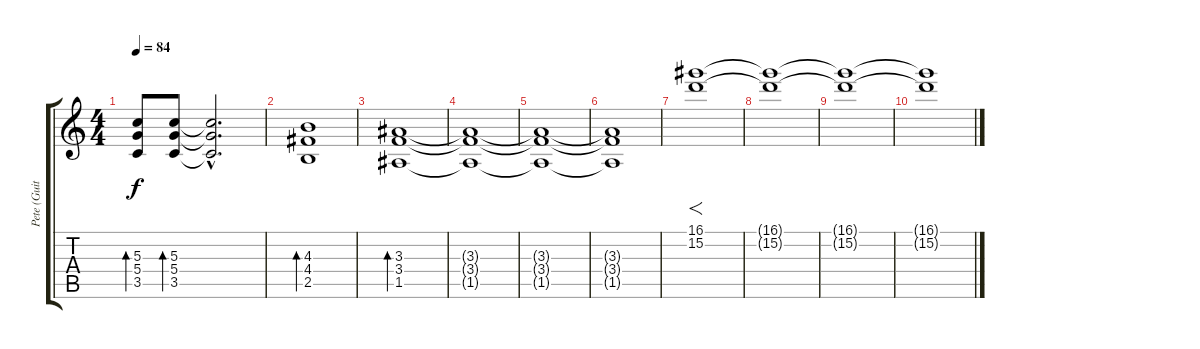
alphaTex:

\track ("Pete (Guitar)" "Pete (Guit") {instrument overdrivenguitar}
\staff {score tabs}
\tuning (E4 B3 G3 D3 A2 E2) {hide}
\ts (4 4)
\tempo 84
\clef g2
\ks c
(5.3 5.4 3.5).8{bd 60 dy f} (5.3 5.4 3.5).8{bd 60} (5.3{hac t} 5.4{hac t} 3.5{hac t}).2{d} |
(4.3 4.4 2.5).1{bd 60} |
(3.3 3.4 1.5).1{bd 60} |
(3.3{t} 3.4{t} 1.5{t}).1 |
(3.3{t} 3.4{t} 1.5{t}).1 |
(3.3{t} 3.4{t} 1.5{t}).1 |
(16.1 15.2).1{f} |
(16.1{t} 15.2{t}).1 |
(16.1{t} 15.2{t}).1{volume 0} |
(16.1{t} 15.2{t}).1
